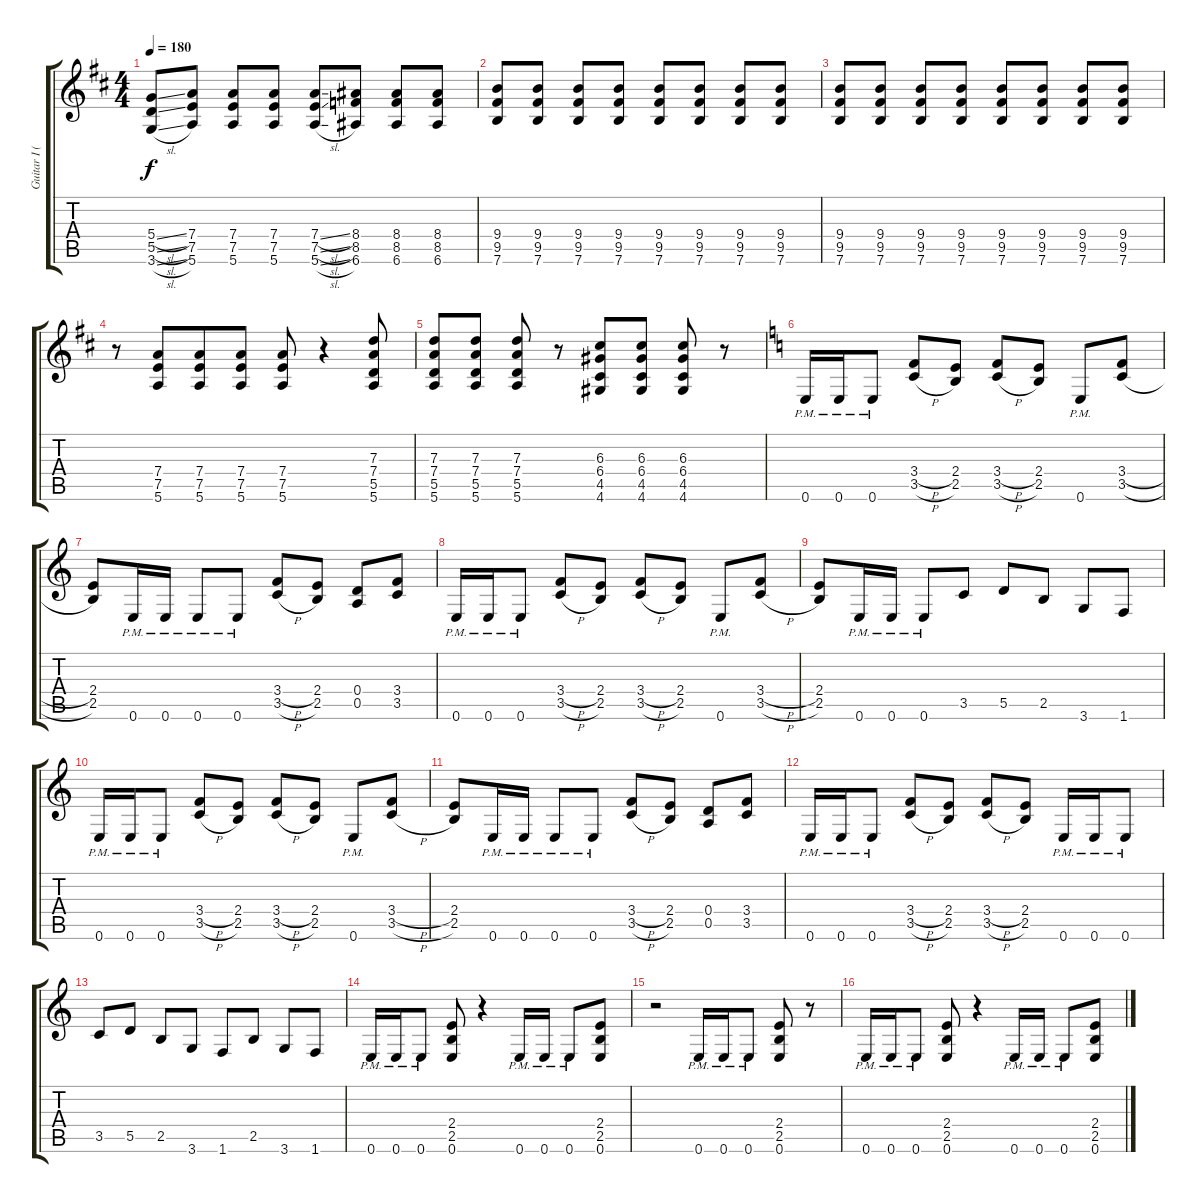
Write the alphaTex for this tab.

\track ("Guitar I (Standard Tuning)" "Guitar I (") {instrument distortionguitar}
\staff {score tabs}
\tuning (E4 B3 G3 D3 A2 E2) {hide}
\ts (4 4)
\tempo 180
\clef g2
\ks d
(5.4{sl} 5.5{sl} 3.6{sl}).8{dy f} (7.4 7.5 5.6).8 (7.4 7.5 5.6).8 (7.4 7.5 5.6).8 (7.4{sl} 7.5{sl} 5.6{sl}).8 (8.4 8.5 6.6).8 (8.4 8.5 6.6).8 (8.4 8.5 6.6).8 |
(9.4 9.5 7.6).8 (9.4 9.5 7.6).8 (9.4 9.5 7.6).8 (9.4 9.5 7.6).8 (9.4 9.5 7.6).8 (9.4 9.5 7.6).8 (9.4 9.5 7.6).8 (9.4 9.5 7.6).8 |
(9.4 9.5 7.6).8 (9.4 9.5 7.6).8 (9.4 9.5 7.6).8 (9.4 9.5 7.6).8 (9.4 9.5 7.6).8 (9.4 9.5 7.6).8 (9.4 9.5 7.6).8 (9.4 9.5 7.6).8 |
r.8 (7.4 7.5 5.6).8{beam merge} (7.4 7.5 5.6).8 (7.4 7.5 5.6).8 (7.4 7.5 5.6).8 r.4 (7.3 7.4 5.5 5.6).8 |
(7.3 7.4 5.5 5.6).8 (7.3 7.4 5.5 5.6).8 (7.3 7.4 5.5 5.6).8 r.8 (6.3 6.4 4.5 4.6).8 (6.3 6.4 4.5 4.6).8 (6.3 6.4 4.5 4.6).8 r.8 |
\ks c
0.6{pm}.16 0.6{pm}.16 0.6{pm}.8 (3.4{h} 3.5{h}).8 (2.4 2.5).8 (3.4{h} 3.5{h}).8 (2.4 2.5).8 0.6{pm}.8 (3.4{h} 3.5{h}).8 |
(2.4 2.5).8 0.6{pm}.16 0.6{pm}.16 0.6{pm}.8 0.6{pm}.8 (3.4{h} 3.5{h}).8 (2.4 2.5).8 (0.4 0.5).8 (3.4 3.5).8 |
0.6{pm}.16 0.6{pm}.16 0.6{pm}.8 (3.4{h} 3.5{h}).8 (2.4 2.5).8 (3.4{h} 3.5{h}).8 (2.4 2.5).8 0.6{pm}.8 (3.4{h} 3.5{h}).8 |
(2.4 2.5).8 0.6{pm}.16 0.6{pm}.16 0.6{pm}.8 3.5.8 5.5.8 2.5.8 3.6.8 1.6.8 |
0.6{pm}.16 0.6{pm}.16 0.6{pm}.8 (3.4{h} 3.5{h}).8 (2.4 2.5).8 (3.4{h} 3.5{h}).8 (2.4 2.5).8 0.6{pm}.8 (3.4{h} 3.5{h}).8 |
(2.4 2.5).8 0.6{pm}.16 0.6{pm}.16 0.6{pm}.8 0.6{pm}.8 (3.4{h} 3.5{h}).8 (2.4 2.5).8 (0.4 0.5).8 (3.4 3.5).8 |
0.6{pm}.16 0.6{pm}.16 0.6{pm}.8 (3.4{h} 3.5{h}).8 (2.4 2.5).8 (3.4{h} 3.5{h}).8 (2.4 2.5).8 0.6{pm}.16 0.6{pm}.16 0.6{pm}.8 |
3.5.8 5.5.8 2.5.8 3.6.8 1.6.8 2.5.8 3.6.8 1.6.8 |
0.6{pm}.16 0.6{pm}.16 0.6{pm}.8 (2.4 2.5 0.6).8 r.4 0.6{pm}.16 0.6{pm}.16 0.6{pm}.8 (2.4 2.5 0.6).8 |
r.2 0.6{pm}.16 0.6{pm}.16 0.6{pm}.8 (2.4 2.5 0.6).8 r.8 |
0.6{pm}.16 0.6{pm}.16 0.6{pm}.8 (2.4 2.5 0.6).8 r.4 0.6{pm}.16 0.6{pm}.16 0.6{pm}.8 (2.4 2.5 0.6).8
